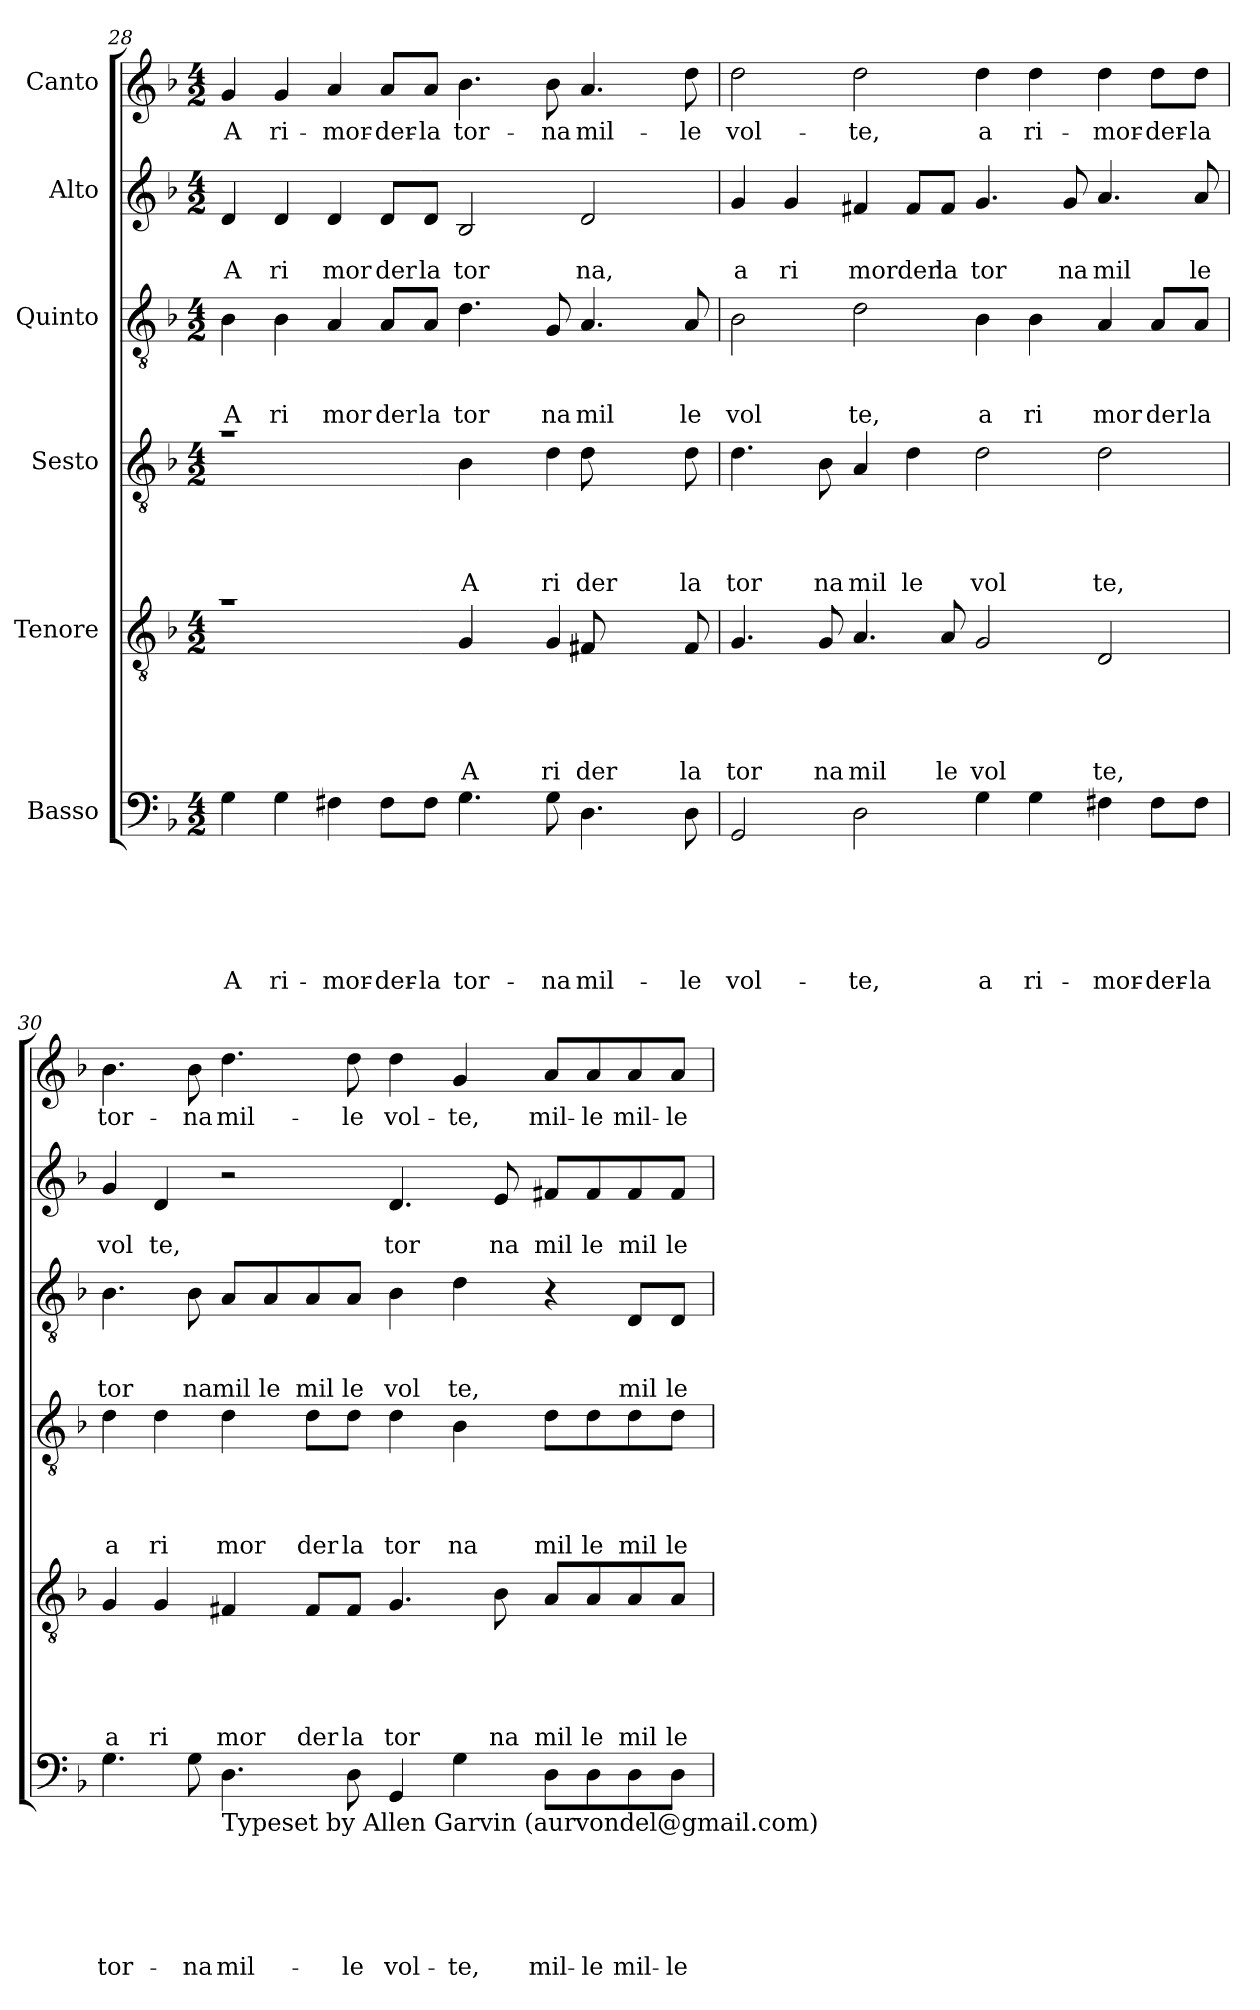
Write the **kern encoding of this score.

**kern	**text	**text	**text	**text	**text	**text	**kern	**text	**text	**text	**text	**text	**kern	**text	**text	**text	**text	**kern	**text	**text	**text	**kern	**text	**text	**kern	**text
*part6	*part6	*part6	*part6	*part6	*part6	*part6	*part5	*part5	*part5	*part5	*part5	*part5	*part4	*part4	*part4	*part4	*part4	*part3	*part3	*part3	*part3	*part2	*part2	*part2	*part1	*part1
*staff6	*staff6	*staff6	*staff6	*staff6	*staff6	*staff6	*staff5	*staff5	*staff5	*staff5	*staff5	*staff5	*staff4	*staff4	*staff4	*staff4	*staff4	*staff3	*staff3	*staff3	*staff3	*staff2	*staff2	*staff2	*staff1	*staff1
*I"Basso	*	*	*	*	*	*	*I"Tenore	*	*	*	*	*	*I"Sesto	*	*	*	*	*I"Quinto	*	*	*	*I"Alto	*	*	*I"Canto	*
*clefF4	*	*	*	*	*	*	*clefGv2	*	*	*	*	*	*clefGv2	*	*	*	*	*clefGv2	*	*	*	*clefG2	*	*	*clefG2	*
*k[b-]	*	*	*	*	*	*	*k[b-]	*	*	*	*	*	*k[b-]	*	*	*	*	*k[b-]	*	*	*	*k[b-]	*	*	*k[b-]	*
*F:	*	*	*	*	*	*	*F:	*	*	*	*	*	*F:	*	*	*	*	*F:	*	*	*	*F:	*	*	*F:	*
*M4/2	*	*	*	*	*	*	*M4/2	*	*	*	*	*	*M4/2	*	*	*	*	*M4/2	*	*	*	*M4/2	*	*	*M4/2	*
=28	=28	=28	=28	=28	=28	=28	=28	=28	=28	=28	=28	=28	=28	=28	=28	=28	=28	=28	=28	=28	=28	=28	=28	=28	=28	=28
!	!	!	!	!	!	!LO:LY:b	!	!	!	!	!	!	!	!	!	!	!	!	!	!	!LO:LY:b	!	!	!LO:LY:b	!	!LO:LY:b
*	*	*	*	*	*	*	*^	*	*	*	*	*	*^	*	*	*	*	*	*	*	*	*	*	*	*	*
*	*	*	*	*	*	*	*	*^	*	*	*	*	*	*	*^	*	*	*	*	*	*	*	*	*	*	*	*	*
4G\	.	.	.	.	.	A	1ra	1.ryy	1.ryy	.	.	.	.	.	1ra	1.ryy	1.ryy	.	.	.	.	4B-\	.	.	A	4d/	.	A	4g/	A
!	!	!	!	!	!	!LO:LY:b	!	!	!	!	!	!	!	!	!	!	!	!	!	!	!	!	!	!	!LO:LY:b	!	!	!LO:LY:b	!	!LO:LY:b
4G\	.	.	.	.	.	ri-	.	.	.	.	.	.	.	.	.	.	.	.	.	.	.	4B-\	.	.	ri	4d/	.	ri	4g/	ri-
!	!	!	!	!	!	!LO:LY:b	!	!	!	!	!	!	!	!	!	!	!	!	!	!	!	!	!	!	!LO:LY:b	!	!	!LO:LY:b	!	!LO:LY:b
4F#X\	.	.	.	.	.	-mor-	.	.	.	.	.	.	.	.	.	.	.	.	.	.	.	4A/	.	.	mor	4d/	.	mor	4a/	-mor-
!	!	!	!	!	!	!LO:LY:b	!	!	!	!	!	!	!	!	!	!	!	!	!	!	!	!	!	!	!LO:LY:b	!	!	!LO:LY:b	!	!LO:LY:b
8F#\L	.	.	.	.	.	-der-	.	.	.	.	.	.	.	.	.	.	.	.	.	.	.	8A/L	.	.	der	8d/L	.	der	8a/L	-der-
!	!	!	!	!	!	!LO:LY:b	!	!	!	!	!	!	!	!	!	!	!	!	!	!	!	!	!	!	!LO:LY:b	!	!	!LO:LY:b	!	!LO:LY:b
8F#\J	.	.	.	.	.	-la	.	.	.	.	.	.	.	.	.	.	.	.	.	.	.	8A/J	.	.	la	8d/J	.	la	8a/J	-la
!	!	!	!	!	!	!LO:LY:b	!	!	!	!	!	!	!	!LO:LY:b	!	!	!	!	!	!	!LO:LY:b	!	!	!	!LO:LY:b	!	!	!LO:LY:b	!	!LO:LY:b
4.G\	.	.	.	.	.	tor-	4G/	.	.	.	.	.	.	A	4B-\	.	.	.	.	.	A	4.d\	.	.	tor	2B-/	.	tor	4.b-\	tor-
.	.	.	.	.	.	.	8ryy	.	.	.	.	.	.	.	8ryy	.	.	.	.	.	.	.	.	.	.	.	.	.	.	.
!	!	!	!	!	!	!LO:LY:b	!	!	!	!	!	!	!	!LO:LY:b	!	!	!	!	!	!	!LO:LY:b	!	!	!	!LO:LY:b	!	!	!	!	!LO:LY:b
8G\	.	.	.	.	.	-na	4G/	.	.	.	.	.	.	ri	4d\	.	.	.	.	.	ri	8G/	.	.	na	.	.	.	8b-\	-na
!	!	!	!	!	!	!LO:LY:b	!	!	!	!	!	!	!	!LO:LY:b	!	!	!	!	!	!	!	!	!	!	!	!	!	!	!	!
!	!	!	!	!	!	!	!	!	!	!	!	!	!	!LO:LY:b	!	!	!	!	!	!	!LO:LY:b	!	!	!	!	!	!	!	!	!
!	!	!	!	!	!	!	!	!	!	!	!	!	!	!	!	!	!	!	!	!	!LO:LY:b	!	!	!	!LO:LY:b	!	!	!LO:LY:b	!	!LO:LY:b
4.D\	.	.	.	.	.	mil-	.	4F#X/	8F#/	.	.	.	.	der	.	4d\	8d\	.	.	.	der	4.A/	.	.	mil	2d/	.	na,	4.a/	mil-
.	.	.	.	.	.	.	4.ryy	.	4ryy	.	.	.	.	.	4.ryy	.	4ryy	.	.	.	.	.	.	.	.	.	.	.	.	.
.	.	.	.	.	.	.	.	4ryy	.	.	.	.	.	.	.	4ryy	.	.	.	.	.	.	.	.	.	.	.	.	.	.
!	!	!	!	!	!	!LO:LY:b	!	!	!	!	!	!	!	!LO:LY:b	!	!	!	!	!	!	!LO:LY:b	!	!	!	!LO:LY:b	!	!	!	!	!LO:LY:b
8D\	.	.	.	.	.	-le	.	.	8F#/	.	.	.	.	la	.	.	8d\	.	.	.	la	8A/	.	.	le	.	.	.	8dd\	-le
=29	=29	=29	=29	=29	=29	=29	=29	=29	=29	=29	=29	=29	=29	=29	=29	=29	=29	=29	=29	=29	=29	=29	=29	=29	=29	=29	=29	=29	=29	=29
!	!	!	!	!	!	!LO:LY:b	!	!	!	!	!	!	!	!LO:LY:b	!	!	!	!	!	!	!LO:LY:b	!	!	!	!LO:LY:b	!	!	!LO:LY:b	!	!LO:LY:b
*	*	*	*	*	*	*	*v	*v	*v	*	*	*	*	*	*	*	*	*	*	*	*	*	*	*	*	*	*	*	*	*
*	*	*	*	*	*	*	*	*	*	*	*	*	*v	*v	*v	*	*	*	*	*	*	*	*	*	*	*	*	*
2GG/	.	.	.	.	.	vol-	4.G/	.	.	.	.	tor	4.d\	.	.	.	tor	2B-\	.	.	vol	4g/	.	a	2dd\	vol-
!	!	!	!	!	!	!	!	!	!	!	!	!	!	!	!	!	!	!	!	!	!	!	!	!LO:LY:b	!	!
.	.	.	.	.	.	.	.	.	.	.	.	.	.	.	.	.	.	.	.	.	.	4g/	.	ri	.	.
!	!	!	!	!	!	!	!	!	!	!	!	!LO:LY:b	!	!	!	!	!LO:LY:b	!	!	!	!	!	!	!	!	!
.	.	.	.	.	.	.	8G/	.	.	.	.	na	8B-\	.	.	.	na	.	.	.	.	.	.	.	.	.
!	!	!	!	!	!	!LO:LY:b	!	!	!	!	!	!LO:LY:b	!	!	!	!	!LO:LY:b	!	!	!	!LO:LY:b	!	!	!LO:LY:b	!	!LO:LY:b
2D\	.	.	.	.	.	-te,	4.A/	.	.	.	.	mil	4A/	.	.	.	mil	2d\	.	.	te,	4f#X/	.	mor	2dd\	-te,
!	!	!	!	!	!	!	!	!	!	!	!	!	!	!	!	!	!LO:LY:b	!	!	!	!	!	!	!LO:LY:b	!	!
.	.	.	.	.	.	.	.	.	.	.	.	.	4d\	.	.	.	le	.	.	.	.	8f#/L	.	der	.	.
!	!	!	!	!	!	!	!	!	!	!	!	!LO:LY:b	!	!	!	!	!	!	!	!	!	!	!	!LO:LY:b	!	!
.	.	.	.	.	.	.	8A/	.	.	.	.	le	.	.	.	.	.	.	.	.	.	8f#/J	.	la	.	.
!	!	!	!	!	!	!LO:LY:b	!	!	!	!	!	!LO:LY:b	!	!	!	!	!LO:LY:b	!	!	!	!LO:LY:b	!	!	!LO:LY:b	!	!LO:LY:b
4G\	.	.	.	.	.	a	2G/	.	.	.	.	vol	2d\	.	.	.	vol	4B-\	.	.	a	4.g/	.	tor	4dd\	a
!	!	!	!	!	!	!LO:LY:b	!	!	!	!	!	!	!	!	!	!	!	!	!	!	!LO:LY:b	!	!	!	!	!LO:LY:b
4G\	.	.	.	.	.	ri-	.	.	.	.	.	.	.	.	.	.	.	4B-\	.	.	ri	.	.	.	4dd\	ri-
!	!	!	!	!	!	!	!	!	!	!	!	!	!	!	!	!	!	!	!	!	!	!	!	!LO:LY:b	!	!
.	.	.	.	.	.	.	.	.	.	.	.	.	.	.	.	.	.	.	.	.	.	8g/	.	na	.	.
!	!	!	!	!	!	!LO:LY:b	!	!	!	!	!	!LO:LY:b	!	!	!	!	!LO:LY:b	!	!	!	!LO:LY:b	!	!	!LO:LY:b	!	!LO:LY:b
4F#X\	.	.	.	.	.	-mor-	2D/	.	.	.	.	te,	2d\	.	.	.	te,	4A/	.	.	mor	4.a/	.	mil	4dd\	-mor-
!	!	!	!	!	!	!LO:LY:b	!	!	!	!	!	!	!	!	!	!	!	!	!	!	!LO:LY:b	!	!	!	!	!LO:LY:b
8F#\L	.	.	.	.	.	-der-	.	.	.	.	.	.	.	.	.	.	.	8A/L	.	.	der	.	.	.	8dd\L	-der-
!	!	!	!	!	!	!LO:LY:b	!	!	!	!	!	!	!	!	!	!	!	!	!	!	!LO:LY:b	!	!	!LO:LY:b	!	!LO:LY:b
8F#\J	.	.	.	.	.	-la	.	.	.	.	.	.	.	.	.	.	.	8A/J	.	.	la	8a/	.	le	8dd\J	-la
!!LO:LB:g=z
=30	=30	=30	=30	=30	=30	=30	=30	=30	=30	=30	=30	=30	=30	=30	=30	=30	=30	=30	=30	=30	=30	=30	=30	=30	=30	=30
!	!	!	!	!	!	!LO:LY:b	!	!	!	!	!	!LO:LY:b	!	!	!	!	!LO:LY:b	!	!	!	!LO:LY:b	!	!	!LO:LY:b	!	!LO:LY:b
4.G\	.	.	.	.	.	tor-	4G/	.	.	.	.	a	4d\	.	.	.	a	4.B-\	.	.	tor	4g/	.	vol	4.b-\	tor-
!	!	!	!	!	!	!	!	!	!	!	!	!LO:LY:b	!	!	!	!	!LO:LY:b	!	!	!	!	!	!	!LO:LY:b	!	!
.	.	.	.	.	.	.	4G/	.	.	.	.	ri	4d\	.	.	.	ri	.	.	.	.	4d/	.	te,	.	.
!	!	!	!	!	!	!LO:LY:b	!	!	!	!	!	!	!	!	!	!	!	!	!	!	!LO:LY:b	!	!	!	!	!LO:LY:b
8G\	.	.	.	.	.	-na	.	.	.	.	.	.	.	.	.	.	.	8B-\	.	.	na	.	.	.	8b-\	-na
!LO:TX:b:t=Typeset by Allen Garvin (aurvondel@gmail.com)	!	!	!	!	!	!	!	!	!	!	!	!	!	!	!	!	!	!	!	!	!	!	!	!	!	!
!	!	!	!	!	!	!LO:LY:b	!	!	!	!	!	!LO:LY:b	!	!	!	!	!LO:LY:b	!	!	!	!LO:LY:b	!	!	!	!	!LO:LY:b
4.D\	.	.	.	.	.	mil-	4F#X/	.	.	.	.	mor	4d\	.	.	.	mor	8A/L	.	.	mil	2r	.	.	4.dd\	mil-
!	!	!	!	!	!	!	!	!	!	!	!	!	!	!	!	!	!	!	!	!	!LO:LY:b	!	!	!	!	!
.	.	.	.	.	.	.	.	.	.	.	.	.	.	.	.	.	.	8A/	.	.	le	.	.	.	.	.
!	!	!	!	!	!	!	!	!	!	!	!	!LO:LY:b	!	!	!	!	!LO:LY:b	!	!	!	!LO:LY:b	!	!	!	!	!
.	.	.	.	.	.	.	8F#/L	.	.	.	.	der	8d\L	.	.	.	der	8A/	.	.	mil	.	.	.	.	.
!	!	!	!	!	!	!LO:LY:b	!	!	!	!	!	!LO:LY:b	!	!	!	!	!LO:LY:b	!	!	!	!LO:LY:b	!	!	!	!	!LO:LY:b
8D\	.	.	.	.	.	-le	8F#/J	.	.	.	.	la	8d\J	.	.	.	la	8A/J	.	.	le	.	.	.	8dd\	-le
!	!	!	!	!	!	!LO:LY:b	!	!	!	!	!	!LO:LY:b	!	!	!	!	!LO:LY:b	!	!	!	!LO:LY:b	!	!	!LO:LY:b	!	!LO:LY:b
4GG/	.	.	.	.	.	vol-	4.G/	.	.	.	.	tor	4d\	.	.	.	tor	4B-\	.	.	vol	4.d/	.	tor	4dd\	vol-
!	!	!	!	!	!	!LO:LY:b	!	!	!	!	!	!	!	!	!	!	!LO:LY:b	!	!	!	!LO:LY:b	!	!	!	!	!LO:LY:b
4G\	.	.	.	.	.	-te,	.	.	.	.	.	.	4B-\	.	.	.	na	4d\	.	.	te,	.	.	.	4g/	-te,
!	!	!	!	!	!	!	!	!	!	!	!	!LO:LY:b	!	!	!	!	!	!	!	!	!	!	!	!LO:LY:b	!	!
.	.	.	.	.	.	.	8B-\	.	.	.	.	na	.	.	.	.	.	.	.	.	.	8e/	.	na	.	.
!	!	!	!	!	!	!LO:LY:b	!	!	!	!	!	!LO:LY:b	!	!	!	!	!LO:LY:b	!	!	!	!	!	!	!LO:LY:b	!	!LO:LY:b
8D\L	.	.	.	.	.	mil-	8A/L	.	.	.	.	mil	8d\L	.	.	.	mil	4r	.	.	.	8f#X/L	.	mil	8a/L	mil-
!	!	!	!	!	!	!LO:LY:b	!	!	!	!	!	!LO:LY:b	!	!	!	!	!LO:LY:b	!	!	!	!	!	!	!LO:LY:b	!	!LO:LY:b
8D\	.	.	.	.	.	-le	8A/	.	.	.	.	le	8d\	.	.	.	le	.	.	.	.	8f#/	.	le	8a/	-le
!	!	!	!	!	!	!LO:LY:b	!	!	!	!	!	!LO:LY:b	!	!	!	!	!LO:LY:b	!	!	!	!LO:LY:b	!	!	!LO:LY:b	!	!LO:LY:b
8D\	.	.	.	.	.	mil-	8A/	.	.	.	.	mil	8d\	.	.	.	mil	8D/L	.	.	mil	8f#/	.	mil	8a/	mil-
!	!	!	!	!	!	!LO:LY:b	!	!	!	!	!	!LO:LY:b	!	!	!	!	!LO:LY:b	!	!	!	!LO:LY:b	!	!	!LO:LY:b	!	!LO:LY:b
8D\J	.	.	.	.	.	-le	8A/J	.	.	.	.	le	8d\J	.	.	.	le	8D/J	.	.	le	8f#/J	.	le	8a/J	-le
=	=	=	=	=	=	=	=	=	=	=	=	=	=	=	=	=	=	=	=	=	=	=	=	=	=	=
*-	*-	*-	*-	*-	*-	*-	*-	*-	*-	*-	*-	*-	*-	*-	*-	*-	*-	*-	*-	*-	*-	*-	*-	*-	*-	*-
